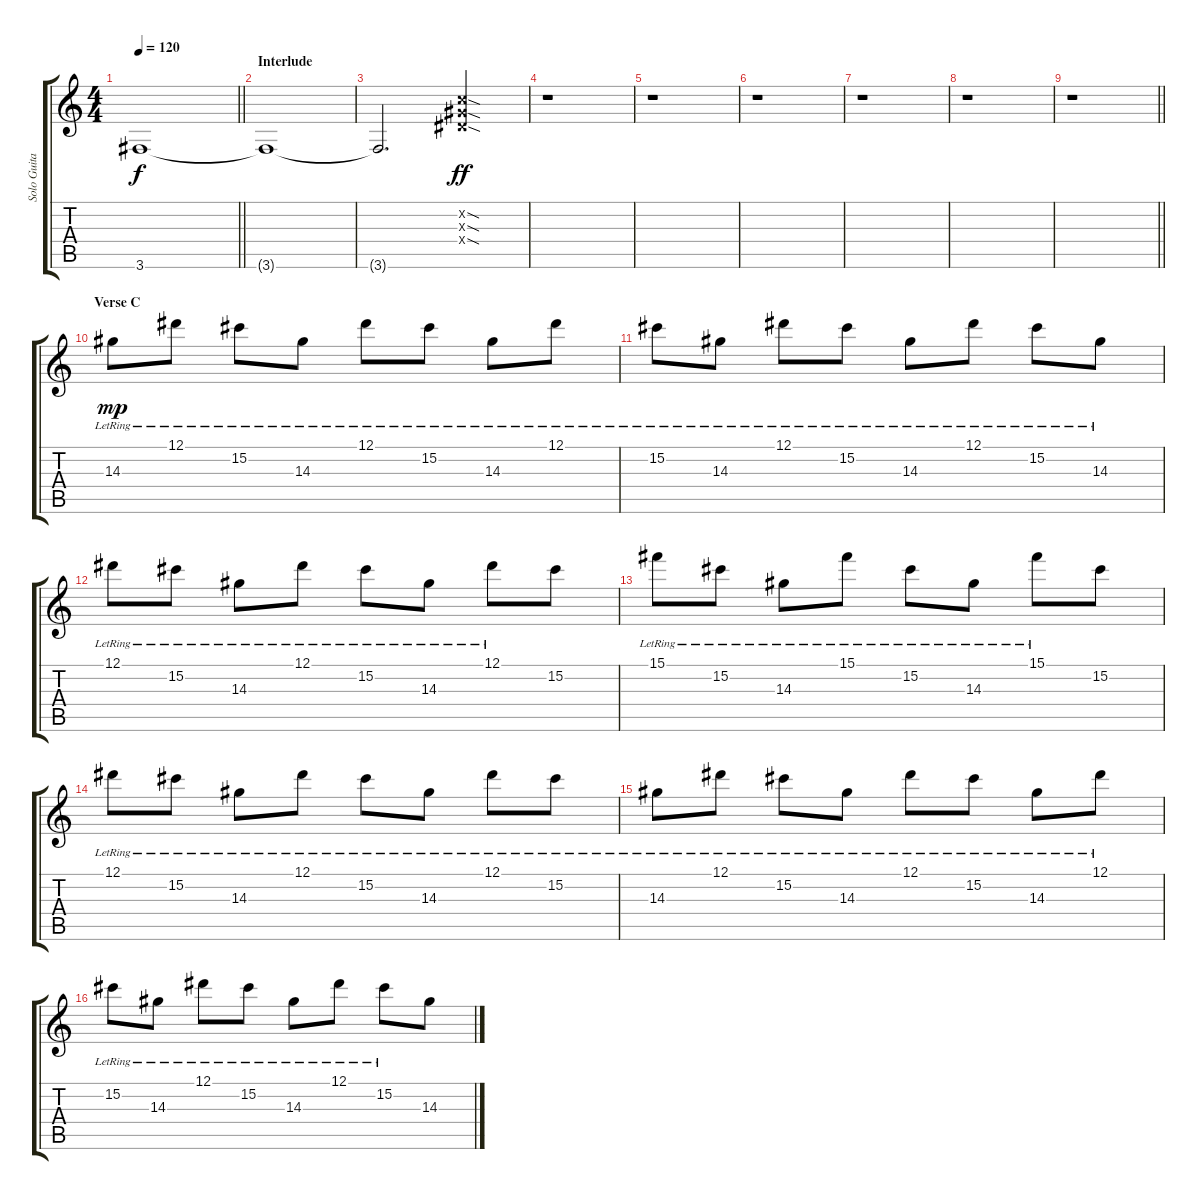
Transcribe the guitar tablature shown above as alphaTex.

\track ("Solo Guitar I" "Solo Guita") {instrument distortionguitar}
\staff {score tabs}
\tuning (Eb4 Bb3 Gb3 Db3 Ab2 Eb2) {hide}
\ts (4 4)
\tempo 120
\clef g2
\barLineRight lightlight
\ks c
3.6{t}.1{dy f} |
\section ("" "Interlude")
3.6{t}.1 |
3.6{t}.2{d} (2.2{sod x} 2.3{sod x} 2.4{sod x}).4{dy ff instrument guitarfretnoise} |
r.1 |
r.1 |
r.1 |
r.1 |
r.1 |
\barLineRight lightlight
r.1 |
\section ("" "Verse C")
14.3{lr}.8{dy mp instrument distortionguitar} 12.1{lr}.8 15.2{lr}.8 14.3{lr}.8 12.1{lr}.8 15.2{lr}.8 14.3{lr}.8 12.1{lr}.8 |
15.2{lr}.8 14.3{lr}.8 12.1{lr}.8 15.2{lr}.8 14.3{lr}.8 12.1{lr}.8 15.2{lr}.8 14.3{lr}.8 |
12.1{lr}.8 15.2{lr}.8 14.3{lr}.8 12.1{lr}.8 15.2{lr}.8 14.3{lr}.8 12.1{lr}.8 15.2.8 |
15.1{lr}.8 15.2{lr}.8 14.3{lr}.8 15.1{lr}.8 15.2{lr}.8 14.3{lr}.8 15.1{lr}.8 15.2.8 |
12.1{lr}.8 15.2{lr}.8 14.3{lr}.8 12.1{lr}.8 15.2{lr}.8 14.3{lr}.8 12.1{lr}.8 15.2{lr}.8 |
14.3{lr}.8 12.1{lr}.8 15.2{lr}.8 14.3{lr}.8 12.1{lr}.8 15.2{lr}.8 14.3{lr}.8 12.1{lr}.8 |
15.2{lr}.8 14.3{lr}.8 12.1{lr}.8 15.2{lr}.8 14.3{lr}.8 12.1{lr}.8 15.2{lr}.8 14.3.8
